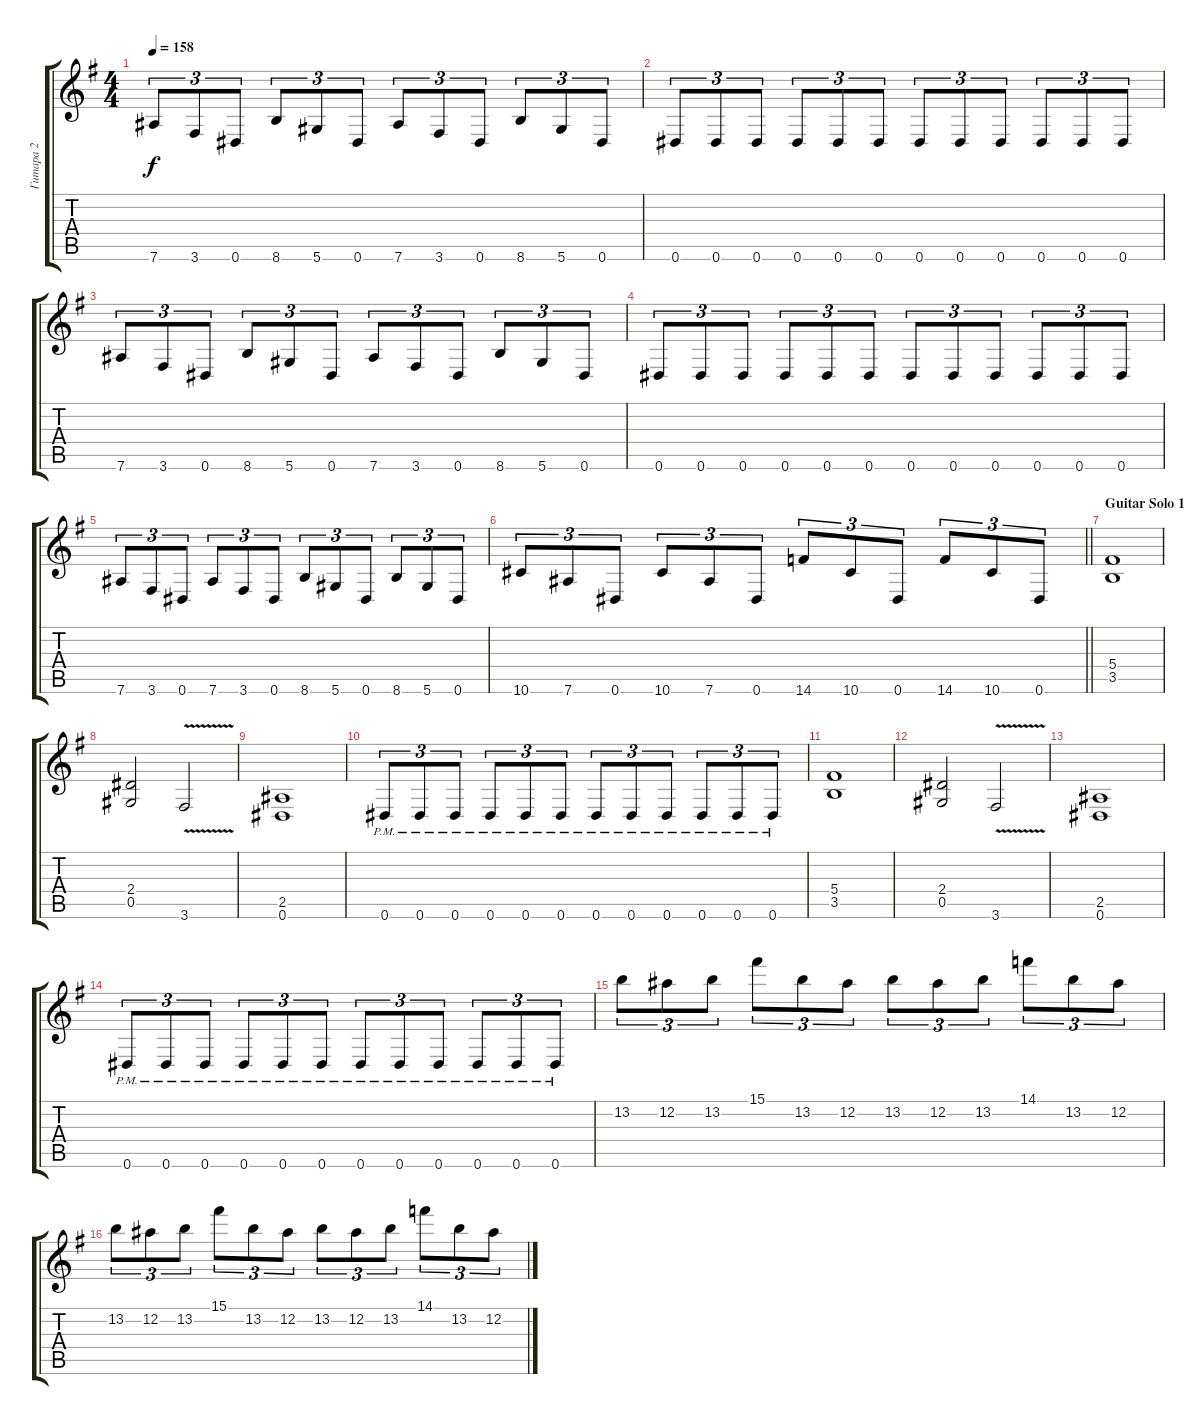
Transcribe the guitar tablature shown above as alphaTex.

\track ("Гитара 2" "Гитара 2") {instrument distortionguitar}
\staff {score tabs}
\tuning (Eb4 Bb3 Gb3 Db3 Ab2 Eb2) {hide}
\ts (4 4)
\tempo 158
\clef g2
\ks eminor
7.6.8{tu (3 2) dy f volume 16} 3.6.8{tu (3 2)} 0.6.8{tu (3 2)} 8.6.8{tu (3 2)} 5.6.8{tu (3 2)} 0.6.8{tu (3 2)} 7.6.8{tu (3 2)} 3.6.8{tu (3 2)} 0.6.8{tu (3 2)} 8.6.8{tu (3 2)} 5.6.8{tu (3 2)} 0.6.8{tu (3 2)} |
0.6.8{tu (3 2) volume 13} 0.6.8{tu (3 2)} 0.6.8{tu (3 2)} 0.6.8{tu (3 2)} 0.6.8{tu (3 2)} 0.6.8{tu (3 2)} 0.6.8{tu (3 2)} 0.6.8{tu (3 2)} 0.6.8{tu (3 2)} 0.6.8{tu (3 2)} 0.6.8{tu (3 2)} 0.6.8{tu (3 2)} |
7.6.8{tu (3 2) volume 16} 3.6.8{tu (3 2)} 0.6.8{tu (3 2)} 8.6.8{tu (3 2)} 5.6.8{tu (3 2)} 0.6.8{tu (3 2)} 7.6.8{tu (3 2)} 3.6.8{tu (3 2)} 0.6.8{tu (3 2)} 8.6.8{tu (3 2)} 5.6.8{tu (3 2)} 0.6.8{tu (3 2)} |
0.6.8{tu (3 2) volume 13} 0.6.8{tu (3 2)} 0.6.8{tu (3 2)} 0.6.8{tu (3 2)} 0.6.8{tu (3 2)} 0.6.8{tu (3 2)} 0.6.8{tu (3 2)} 0.6.8{tu (3 2)} 0.6.8{tu (3 2)} 0.6.8{tu (3 2)} 0.6.8{tu (3 2)} 0.6.8{tu (3 2)} |
7.6.8{tu (3 2) volume 16} 3.6.8{tu (3 2)} 0.6.8{tu (3 2)} 7.6.8{tu (3 2)} 3.6.8{tu (3 2)} 0.6.8{tu (3 2)} 8.6.8{tu (3 2)} 5.6.8{tu (3 2)} 0.6.8{tu (3 2)} 8.6.8{tu (3 2)} 5.6.8{tu (3 2)} 0.6.8{tu (3 2)} |
\barLineRight lightlight
10.6.8{tu (3 2)} 7.6.8{tu (3 2)} 0.6.8{tu (3 2)} 10.6.8{tu (3 2)} 7.6.8{tu (3 2)} 0.6.8{tu (3 2)} 14.6.8{tu (3 2)} 10.6.8{tu (3 2)} 0.6.8{tu (3 2)} 14.6.8{tu (3 2)} 10.6.8{tu (3 2)} 0.6.8{tu (3 2)} |
\section ("" "Guitar Solo 1")
(5.4 3.5).1{volume 13} |
(2.4 0.5).2 3.6{v}.2 |
(2.5 0.6).1 |
0.6{pm}.8{tu (3 2)} 0.6{pm}.8{tu (3 2)} 0.6{pm}.8{tu (3 2)} 0.6{pm}.8{tu (3 2)} 0.6{pm}.8{tu (3 2)} 0.6{pm}.8{tu (3 2)} 0.6{pm}.8{tu (3 2)} 0.6{pm}.8{tu (3 2)} 0.6{pm}.8{tu (3 2)} 0.6{pm}.8{tu (3 2)} 0.6{pm}.8{tu (3 2)} 0.6{pm}.8{tu (3 2)} |
(5.4 3.5).1 |
(2.4 0.5).2 3.6{v}.2 |
(2.5 0.6).1 |
0.6{pm}.8{tu (3 2)} 0.6{pm}.8{tu (3 2)} 0.6{pm}.8{tu (3 2)} 0.6{pm}.8{tu (3 2)} 0.6{pm}.8{tu (3 2)} 0.6{pm}.8{tu (3 2)} 0.6{pm}.8{tu (3 2)} 0.6{pm}.8{tu (3 2)} 0.6{pm}.8{tu (3 2)} 0.6{pm}.8{tu (3 2)} 0.6{pm}.8{tu (3 2)} 0.6{pm}.8{tu (3 2)} |
13.2.8{tu (3 2) volume 16} 12.2.8{tu (3 2)} 13.2.8{tu (3 2)} 15.1.8{tu (3 2)} 13.2.8{tu (3 2)} 12.2.8{tu (3 2)} 13.2.8{tu (3 2)} 12.2.8{tu (3 2)} 13.2.8{tu (3 2)} 14.1.8{tu (3 2)} 13.2.8{tu (3 2)} 12.2.8{tu (3 2)} |
13.2.8{tu (3 2)} 12.2.8{tu (3 2)} 13.2.8{tu (3 2)} 15.1.8{tu (3 2)} 13.2.8{tu (3 2)} 12.2.8{tu (3 2)} 13.2.8{tu (3 2)} 12.2.8{tu (3 2)} 13.2.8{tu (3 2)} 14.1.8{tu (3 2)} 13.2.8{tu (3 2)} 12.2.8{tu (3 2)}
